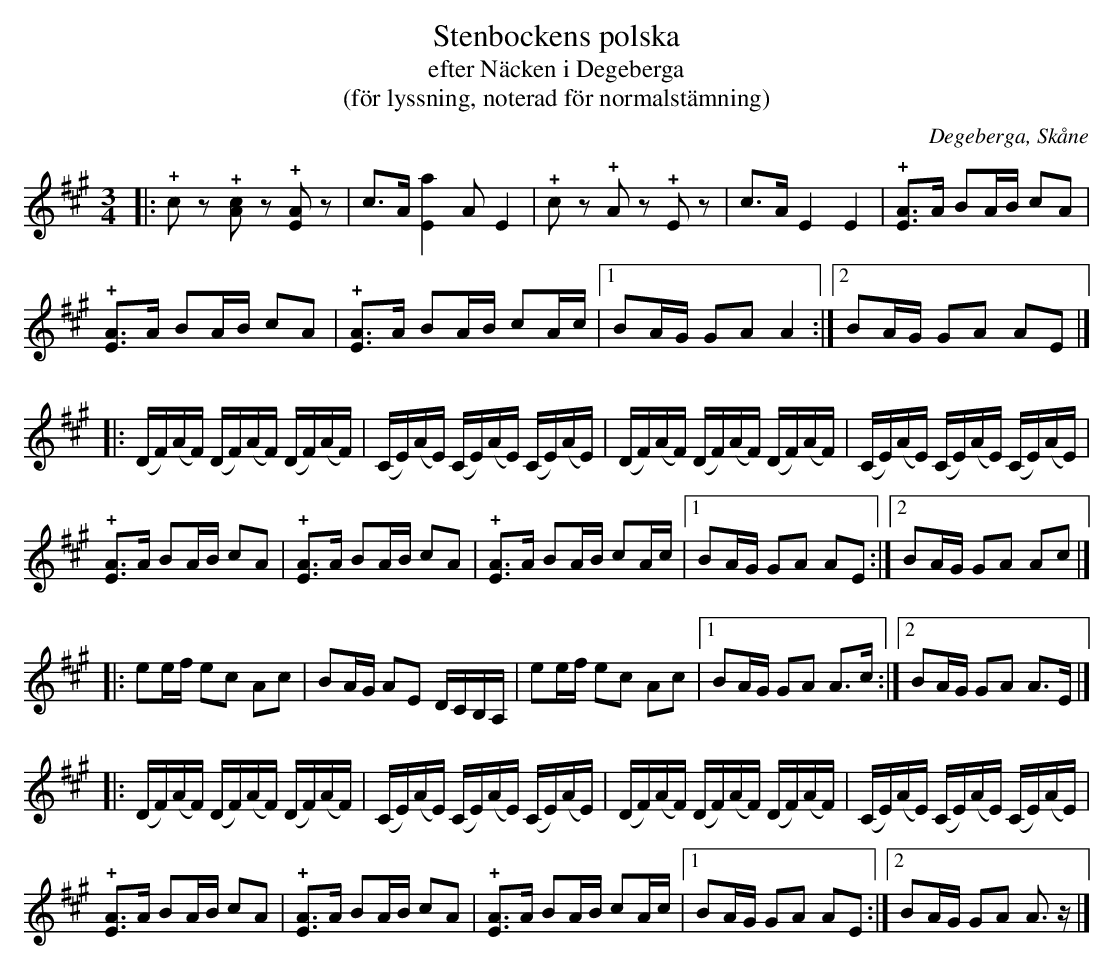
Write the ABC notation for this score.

X:1
T:Stenbockens polska
T:efter Näcken i Degeberga
T:(för lyssning, noterad för normalstämning)
O:Degeberga, Skåne
M:3/4
L:1/4
Q:110
K:A
[L:1/8]|: !+!cz !+![Ac]z !+![EA]z | c>A [Ea]2 [A]E2 | !+!cz !+!Az !+!Ez | c>A E2 E2 | !+![EA]>A BA/B/ cA |
 !+![EA]>A BA/B/ cA | !+![EA]>A BA/B/ cA/c/ |1 BA/G/ GA A2 :|2 BA/G/ GA AE |]
[L:1/16]|: (DF)(AF) (DF)(AF) (DF)(AF) | (CE)(AE) (CE)(AE) (CE)(AE) | (DF)(AF) (DF)(AF) (DF)(AF) | (CE)(AE) (CE)(AE) (CE)(AE) |
[L:1/8] !+![EA]>A BA/B/ cA | !+![EA]>A BA/B/ cA | !+![EA]>A BA/B/ cA/c/ |1 BA/G/ GA AE :|2 BA/G/ GA Ac |]
[L:1/8] |: ee/f/ ec Ac | BA/G/ AE D/C/B,/A,/ | ee/f/ ec Ac |1 BA/G/ GA A>c :|2 BA/G/ GA A>E |]
[L:1/16]|: (DF)(AF) (DF)(AF) (DF)(AF) | (CE)(AE) (CE)(AE) (CE)(AE) | (DF)(AF) (DF)(AF) (DF)(AF) | (CE)(AE) (CE)(AE) (CE)(AE) |
[L:1/8] !+![EA]>A BA/B/ cA | !+![EA]>A BA/B/ cA | !+![EA]>A BA/B/ cA/c/ |1 BA/G/ GA AE :|2 BA/G/ GA A>z |]
